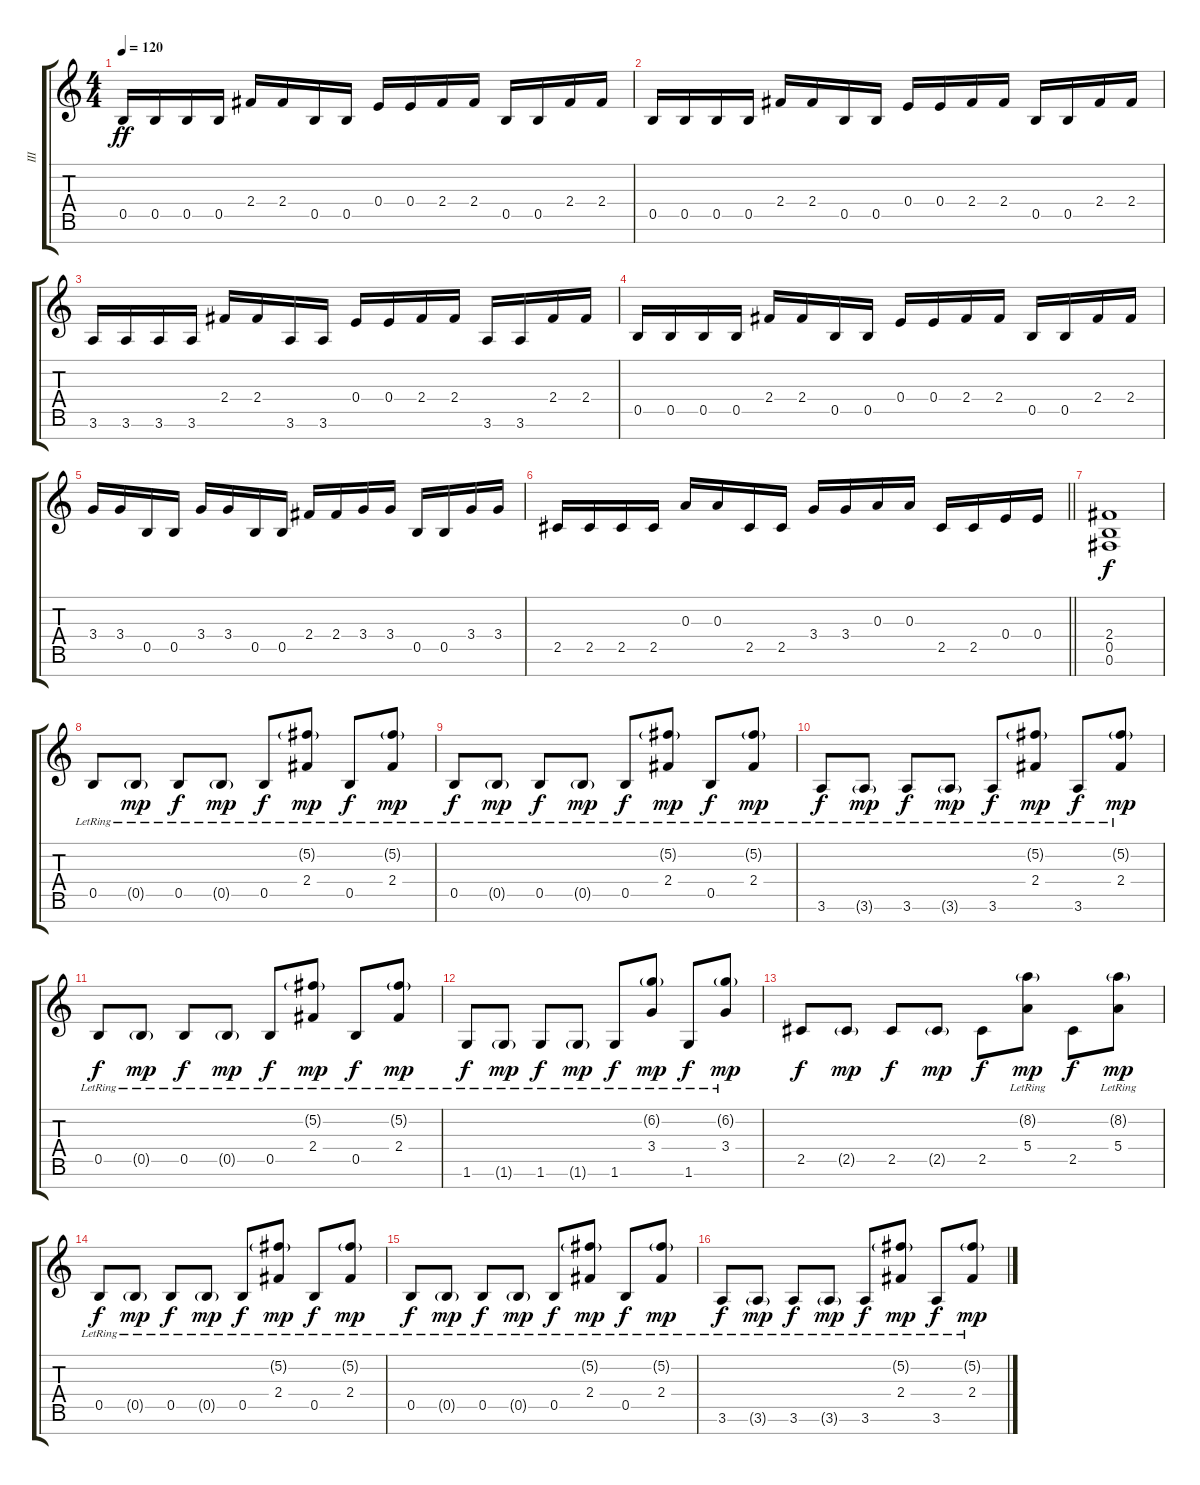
\track ("III" "III") {instrument distortionguitar}
\staff {score tabs}
\tuning (Gb4 Db4 A3 E3 B2 Gb2 Db2) {hide}
\ts (4 4)
\tempo 120
\clef g2
\ks c
0.5.16{dy ff volume 15 balance 8 instrument distortionguitar} 0.5.16 0.5.16 0.5.16 2.4.16 2.4.16 0.5.16 0.5.16 0.4.16 0.4.16 2.4.16 2.4.16 0.5.16 0.5.16 2.4.16 2.4.16 |
0.5.16 0.5.16 0.5.16 0.5.16 2.4.16 2.4.16 0.5.16 0.5.16 0.4.16 0.4.16 2.4.16 2.4.16 0.5.16 0.5.16 2.4.16 2.4.16 |
3.6.16 3.6.16 3.6.16 3.6.16 2.4.16 2.4.16 3.6.16 3.6.16 0.4.16 0.4.16 2.4.16 2.4.16 3.6.16 3.6.16 2.4.16 2.4.16 |
0.5.16 0.5.16 0.5.16 0.5.16 2.4.16 2.4.16 0.5.16 0.5.16 0.4.16 0.4.16 2.4.16 2.4.16 0.5.16 0.5.16 2.4.16 2.4.16 |
3.4.16 3.4.16 0.5.16 0.5.16 3.4.16 3.4.16 0.5.16 0.5.16 2.4.16 2.4.16 3.4.16 3.4.16 0.5.16 0.5.16 3.4.16 3.4.16 |
\barLineRight lightlight
2.5.16 2.5.16 2.5.16 2.5.16 0.3.16 0.3.16 2.5.16 2.5.16 3.4.16 3.4.16 0.3.16 0.3.16 2.5.16 2.5.16 0.4.16 0.4.16 |
(2.4 0.5 0.6).1{dy f} |
0.5{lr}.8{volume 10 balance 4 instrument acousticguitarsteel} 0.5{g lr}.8{dy mp} 0.5{lr}.8{dy f} 0.5{g lr}.8{dy mp} 0.5{lr}.8{dy f} (5.2{g lr} 2.4{lr}).8{dy mp} 0.5{lr}.8{dy f} (5.2{g lr} 2.4{lr}).8{dy mp} |
0.5{lr}.8{dy f} 0.5{g lr}.8{dy mp} 0.5{lr}.8{dy f} 0.5{g lr}.8{dy mp} 0.5{lr}.8{dy f} (5.2{g lr} 2.4{lr}).8{dy mp} 0.5{lr}.8{dy f} (5.2{g lr} 2.4{lr}).8{dy mp} |
3.6{lr}.8{dy f} 3.6{g lr}.8{dy mp} 3.6{lr}.8{dy f} 3.6{g lr}.8{dy mp} 3.6{lr}.8{dy f} (5.2{g lr} 2.4{lr}).8{dy mp} 3.6{lr}.8{dy f} (5.2{g lr} 2.4{lr}).8{dy mp} |
0.5{lr}.8{dy f} 0.5{g lr}.8{dy mp} 0.5{lr}.8{dy f} 0.5{g lr}.8{dy mp} 0.5{lr}.8{dy f} (5.2{g lr} 2.4{lr}).8{dy mp} 0.5{lr}.8{dy f} (5.2{g lr} 2.4{lr}).8{dy mp} |
1.6{lr}.8{dy f} 1.6{g lr}.8{dy mp} 1.6{lr}.8{dy f} 1.6{g lr}.8{dy mp} 1.6{lr}.8{dy f} (6.2{g lr} 3.4{lr}).8{dy mp} 1.6{lr}.8{dy f} (6.2{g lr} 3.4{lr}).8{dy mp} |
2.5.8{dy f} 2.5{g}.8{dy mp} 2.5.8{dy f} 2.5{g}.8{dy mp} 2.5.8{dy f} (8.2{g lr} 5.4{lr}).8{dy mp} 2.5.8{dy f} (8.2{g lr} 5.4{lr}).8{dy mp} |
0.5{lr}.8{dy f} 0.5{g lr}.8{dy mp} 0.5{lr}.8{dy f} 0.5{g lr}.8{dy mp} 0.5{lr}.8{dy f} (5.2{g lr} 2.4{lr}).8{dy mp} 0.5{lr}.8{dy f} (5.2{g lr} 2.4{lr}).8{dy mp} |
0.5{lr}.8{dy f} 0.5{g lr}.8{dy mp} 0.5{lr}.8{dy f} 0.5{g lr}.8{dy mp} 0.5{lr}.8{dy f} (5.2{g lr} 2.4{lr}).8{dy mp} 0.5{lr}.8{dy f} (5.2{g lr} 2.4{lr}).8{dy mp} |
3.6{lr}.8{dy f} 3.6{g lr}.8{dy mp} 3.6{lr}.8{dy f} 3.6{g lr}.8{dy mp} 3.6{lr}.8{dy f} (5.2{g lr} 2.4{lr}).8{dy mp} 3.6{lr}.8{dy f} (5.2{g lr} 2.4{lr}).8{dy mp}
